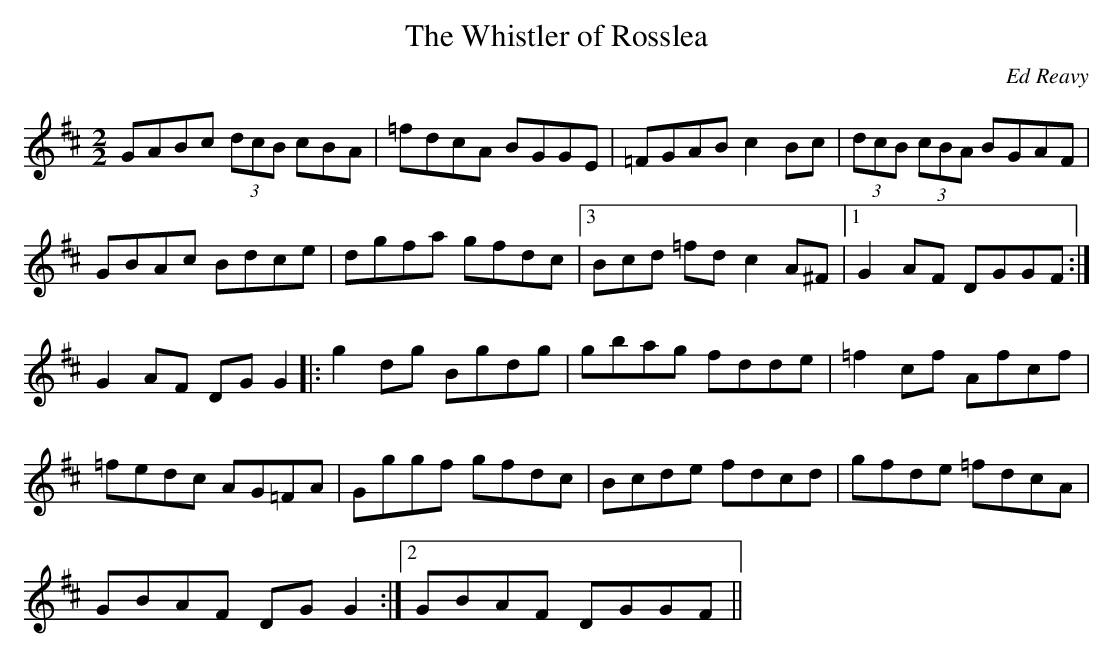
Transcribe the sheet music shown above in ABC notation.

X:1
T:The Whistler of Rosslea
C:Ed Reavy
M:2/2
L:1/8
K:D
GABc (3dcB cBA|=fdcA BGGE|=FGAB c2 Bc|(3dcB (3cBA BGAF|
GBAc Bdce|dgfa gfdc|3Bcd =fd c2 A^F|1 G2 AF DGGF:|
2G2 AF DG G2||:g2 dg Bgdg|gbag fdde|=f2 cf Afcf|
=fedc AG=FA|Gggf gfdc|Bcde fdcd|gfde =fdcA|
1GBAF DG G2:|2GBAF DGGF||
